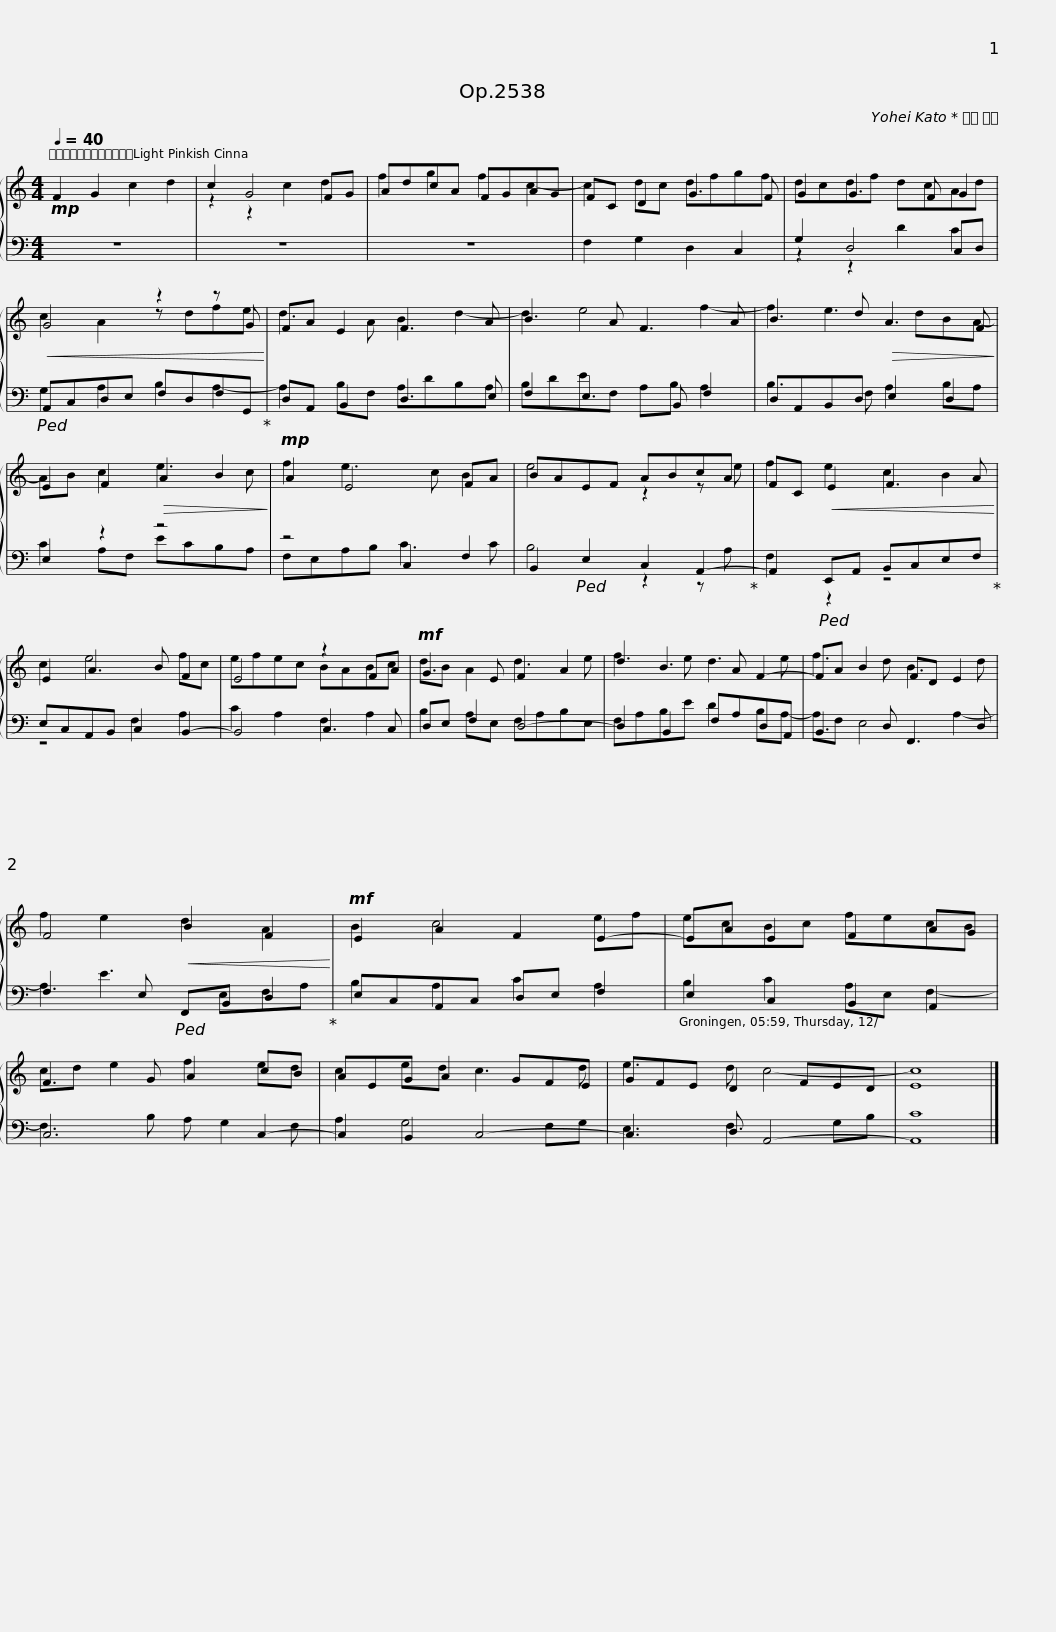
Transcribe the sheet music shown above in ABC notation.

X:1
%%score { ( 1 3 ) | ( 2 4 ) }
L:1/8
Q:1/4=40
M:4/4
I:linebreak $
K:C
V:1 treble
V:3 treble
V:2 bass
V:4 bass
V:1
!mp! F2 G2 c2 d2 | c2 G4 FG | AdcA FGAG | FC D2 G3 F | G2 G3 F G2 | %5
!<(! G4 z2 z G!<)! |$ FA E2 F3 A | B3 A F3 A | B3 d!>(! A3 F!>)! | E2 F2!>(! A2 B2!>)! |$ %10
!mp! A2 E4 FA | BAEF ABcA | FC!<(! E2 F3 A!<)! | E2 A3 B F2 | E4 z2 FA |$ %15
!mf! G3 E F2 A2 | d2 B3 A F2- | FA B2 FD E2 | F4!<(! B2 F2!<)! |!mf! E2 A2 F2 E2- |$ %20
 EA E2 F2 AG | F3 G A2 cB | AEG A2 GFE | GFE D2 FED | E8 |] %25
V:2
 z8 | z8 | z8 | F,2 G,2 D,2 C,2 | G,2 D,4 C,D, | %5
!ped! A,,C,D,E, F,D,F,G,,!ped-up! |$ D,A,, B,,2 D,3 E, | F,2 E,3 B,, F,2 | D,A,,B,,D, E,2 D,2 | E,2 z2 z4 |$ %10
 z4 C,2 F,2 | B,,2!ped! E,2 C,2 A,,2-!ped-up! | A,,2!ped! E,,A,, B,,C,E,F,!ped-up! | E,C,A,,B,, C,2 B,,2- | B,,4 C,3 C, |$ %15
 D,E, F,2 D,4- | D,2 B,,2 F,A,D,A,, | B,,3 D, F,,3 D, | F,3 E,!ped! F,,B,, D,2!ped-up! | E,C,A,,C, D,E, F,2 |$ %20
 E,2 C,2 B,,2 A,,2 | C,6 C,2- | C,2 B,,2 C,4- | C,3 D, A,,4- | A,,8 |] %25
V:3
 x8 | z2 z2 c2 d2 | f2 g2 f2 c2- | c2 dc dfgf | dcdf dcAd | %5
 c2 A2 z dfe |$ d3 A B2 d2- | d2 e4 f2- | f2 e3 dBA- | AB c2 e3 c |$ %10
 f2 e3 c B2 | e4 z2 z e | f2 e2 c2 B2 | c2 e4 fc | efec BABc |$ %15
 dB A2 d3 e | f3 e d3 e | f3 d B3 d | f2 e2 d2 A2 | B2 c4 ef |$ %20
 ecBc fecB | cd e2 f2 ed | c2 ed c3 d | e3 d c4- | c8 |] %25
V:4
 x8 | x8 | x8 | x8 | z2 z2 D2 C2 | %5
 G,2 A,2 B,2 A,2- |$ A,2 B,F, A,DB,A, | B,DEF, A,B, A,2 | B,3 F, A,2 B,A, | C2 A,F, ECB,A, |$ %10
 F,E,A,B, C3 C | B,4 z2 z A, | F,2 z2 z4 | z4 F,2 A,2 | C2 A,2 F,2 A,2 |$ %15
 B,2 A,E, F,A,B,E, | F,A,B,E D2 B,A,- | A,F, E,4 A,2- | A,2 E3 E,F,A, | B,2 A,2 C2 A,2 |$ %20
 B,2 C2 A,E, F,2- | F,3 B, A, G,2 F, | A,2 G,4 F,G, | E,3 F,3 G,B, | C8 |] %25
